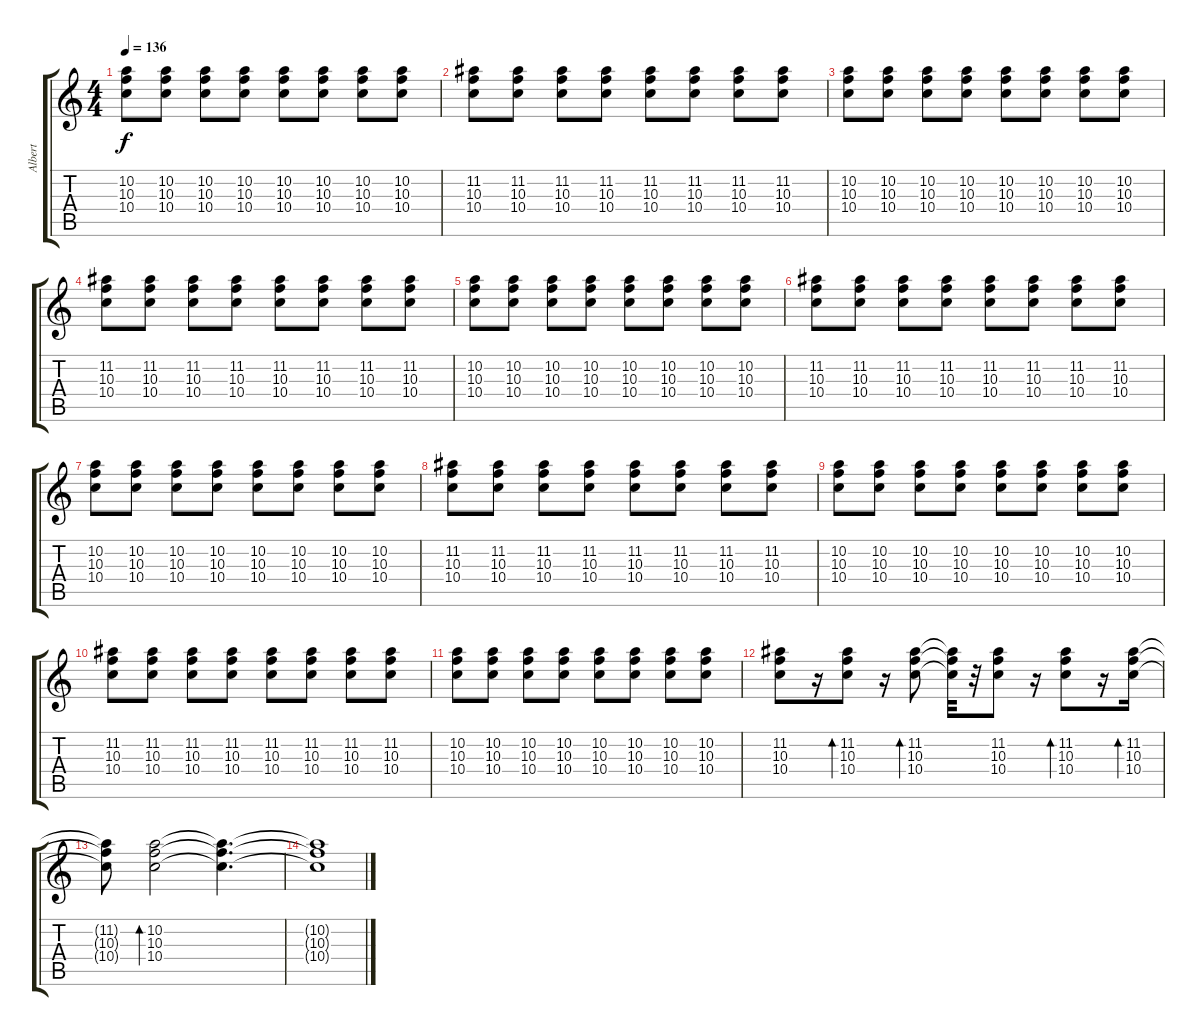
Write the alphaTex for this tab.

\track ("Albert" "Albert") {instrument distortionguitar}
\staff {score tabs}
\tuning (E4 B3 G3 D3 A2 E2) {hide}
\ts (4 4)
\tempo 136
\clef g2
\ks c
(10.2 10.3 10.4).8{dy f} (10.2 10.3 10.4).8 (10.2 10.3 10.4).8 (10.2 10.3 10.4).8 (10.2 10.3 10.4).8 (10.2 10.3 10.4).8 (10.2 10.3 10.4).8 (10.2 10.3 10.4).8 |
(11.2 10.3 10.4).8 (11.2 10.3 10.4).8 (11.2 10.3 10.4).8 (11.2 10.3 10.4).8 (11.2 10.3 10.4).8 (11.2 10.3 10.4).8 (11.2 10.3 10.4).8 (11.2 10.3 10.4).8 |
(10.2 10.3 10.4).8 (10.2 10.3 10.4).8 (10.2 10.3 10.4).8 (10.2 10.3 10.4).8 (10.2 10.3 10.4).8 (10.2 10.3 10.4).8 (10.2 10.3 10.4).8 (10.2 10.3 10.4).8 |
(11.2 10.3 10.4).8 (11.2 10.3 10.4).8 (11.2 10.3 10.4).8 (11.2 10.3 10.4).8 (11.2 10.3 10.4).8 (11.2 10.3 10.4).8 (11.2 10.3 10.4).8 (11.2 10.3 10.4).8 |
(10.2 10.3 10.4).8 (10.2 10.3 10.4).8 (10.2 10.3 10.4).8 (10.2 10.3 10.4).8 (10.2 10.3 10.4).8 (10.2 10.3 10.4).8 (10.2 10.3 10.4).8 (10.2 10.3 10.4).8 |
(11.2 10.3 10.4).8 (11.2 10.3 10.4).8 (11.2 10.3 10.4).8 (11.2 10.3 10.4).8 (11.2 10.3 10.4).8 (11.2 10.3 10.4).8 (11.2 10.3 10.4).8 (11.2 10.3 10.4).8 |
(10.2 10.3 10.4).8 (10.2 10.3 10.4).8 (10.2 10.3 10.4).8 (10.2 10.3 10.4).8 (10.2 10.3 10.4).8 (10.2 10.3 10.4).8 (10.2 10.3 10.4).8 (10.2 10.3 10.4).8 |
(11.2 10.3 10.4).8 (11.2 10.3 10.4).8 (11.2 10.3 10.4).8 (11.2 10.3 10.4).8 (11.2 10.3 10.4).8 (11.2 10.3 10.4).8 (11.2 10.3 10.4).8 (11.2 10.3 10.4).8 |
(10.2 10.3 10.4).8 (10.2 10.3 10.4).8 (10.2 10.3 10.4).8 (10.2 10.3 10.4).8 (10.2 10.3 10.4).8 (10.2 10.3 10.4).8 (10.2 10.3 10.4).8 (10.2 10.3 10.4).8 |
(11.2 10.3 10.4).8 (11.2 10.3 10.4).8 (11.2 10.3 10.4).8 (11.2 10.3 10.4).8 (11.2 10.3 10.4).8 (11.2 10.3 10.4).8 (11.2 10.3 10.4).8 (11.2 10.3 10.4).8 |
(10.2 10.3 10.4).8 (10.2 10.3 10.4).8 (10.2 10.3 10.4).8 (10.2 10.3 10.4).8 (10.2 10.3 10.4).8 (10.2 10.3 10.4).8 (10.2 10.3 10.4).8 (10.2 10.3 10.4).8 |
(11.2 10.3 10.4).8 r.16 (11.2 10.3 10.4).8{bd 240} r.16 (11.2 10.3 10.4).8{bd 240} (11.2{t} 10.3{t} 10.4{t}).32 r.32 (11.2 10.3 10.4).8 r.16 (11.2 10.3 10.4).8{bd 240} r.16 (11.2 10.3 10.4).16{bd 240} |
(11.2{t} 10.3{t} 10.4{t}).8 (10.2 10.3 10.4).2{bd 480} (10.2{t} 10.3{t} 10.4{t}).4{d} |
(10.2{t} 10.3{t} 10.4{t}).1
